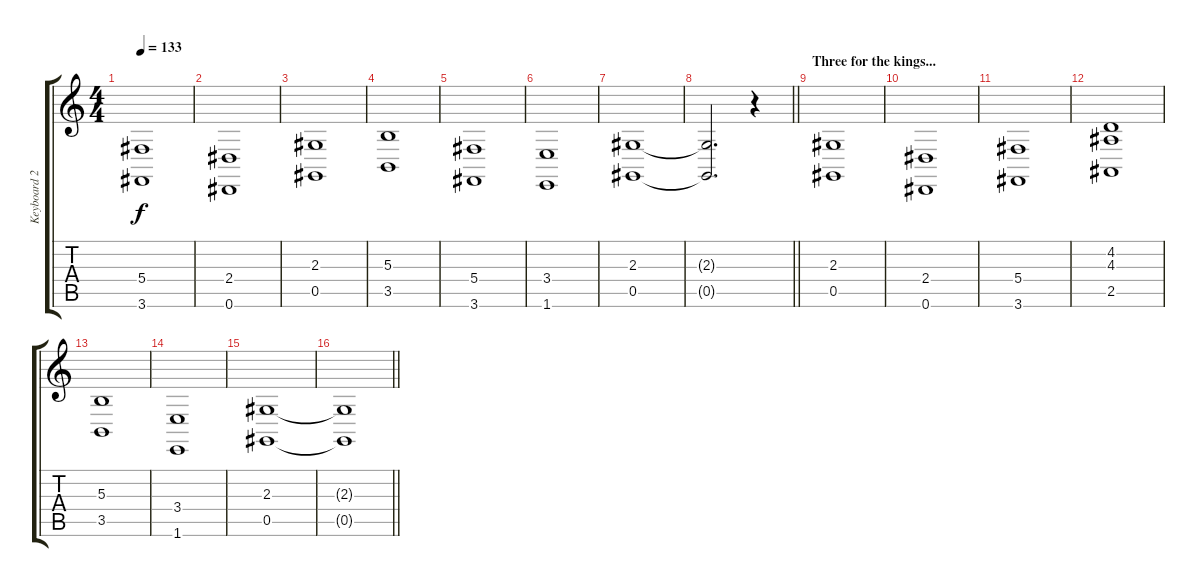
\track ("Keyboard 2" "Keyboard 2") {instrument stringensemble1}
\staff {score tabs}
\tuning (Eb4 Bb3 Gb3 Db3 Ab2 Eb2) {hide}
\ts (4 4)
\tempo 133
\clef g2
\ks c
(5.4 3.6).1{dy f} |
(2.4 0.6).1 |
(2.3 0.5).1 |
(5.3 3.5).1 |
(5.4 3.6).1 |
(3.4 1.6).1 |
(2.3 0.5).1 |
\barLineRight lightlight
(2.3{t} 0.5{t}).2{d} r.4 |
\section ("" "Three for the kings...")
(2.3 0.5).1 |
(2.4 0.6).1 |
(5.4 3.6).1 |
(4.2 4.3 2.5).1 |
(5.3 3.5).1 |
(3.4 1.6).1 |
(2.3 0.5).1 |
\barLineRight lightlight
(2.3{t} 0.5{t}).1
